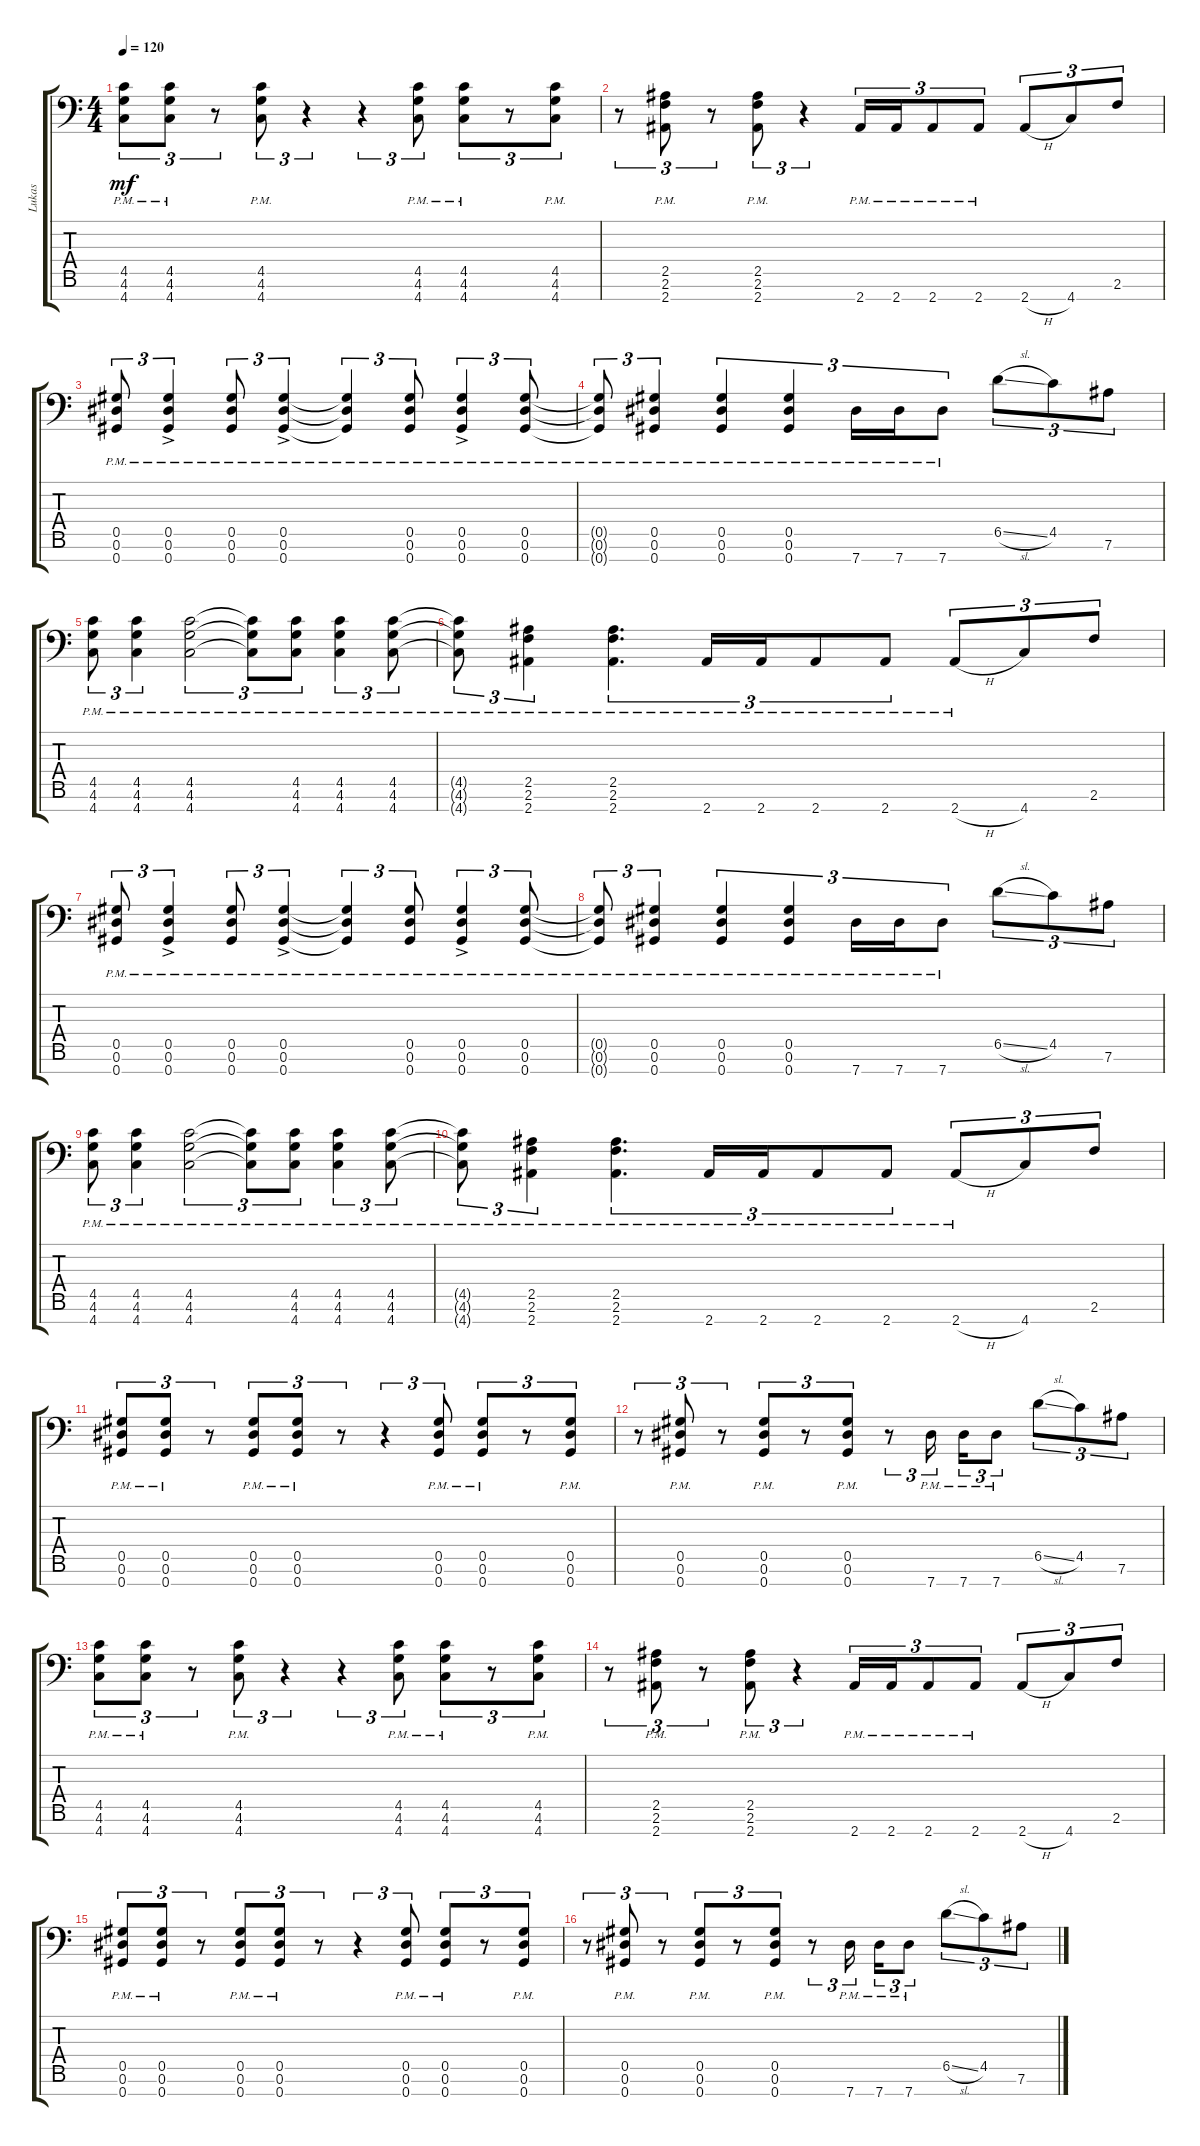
\track ("Lukas" "Lukas") {instrument distortionguitar}
\staff {score tabs}
\tuning (Eb4 Bb3 Gb3 Db3 Ab2 Eb2 Ab1) {hide}
\ts (4 4)
\tempo 120
\clef f4
\ks c
(4.5{pm} 4.6{pm} 4.7{pm}).8{tu (3 2) dy mf} (4.5{pm} 4.6{pm} 4.7{pm}).8{tu (3 2)} r.8{tu (3 2)} (4.5{pm} 4.6{pm} 4.7{pm}).8{tu (3 2)} r.4{tu (3 2)} r.4{tu (3 2)} (4.5{pm} 4.6{pm} 4.7{pm}).8{tu (3 2)} (4.5{pm} 4.6{pm} 4.7{pm}).8{tu (3 2)} r.8{tu (3 2)} (4.5{pm} 4.6{pm} 4.7{pm}).8{tu (3 2)} |
r.8{tu (3 2)} (2.5{pm} 2.6{pm} 2.7{pm}).8{tu (3 2)} r.8{tu (3 2)} (2.5{pm} 2.6{pm} 2.7{pm}).8{tu (3 2)} r.4{tu (3 2)} 2.7{pm}.16{tu (3 2)} 2.7{pm}.16{tu (3 2)} 2.7{pm}.8{tu (3 2)} 2.7{pm}.8{tu (3 2)} 2.7{h}.8{tu (3 2)} 4.7.8{tu (3 2)} 2.6.8{tu (3 2)} |
(0.5{pm} 0.6{pm} 0.7{pm}).8{tu (3 2)} (0.5{pm} 0.6{pm} 0.7{ac pm}).4{tu (3 2)} (0.5{pm} 0.6{pm} 0.7{pm}).8{tu (3 2)} (0.5{pm} 0.6{pm} 0.7{ac pm}).4{tu (3 2)} (0.5{pm t} 0.6{pm t} 0.7{pm t}).4{tu (3 2)} (0.5{pm} 0.6{pm} 0.7{pm}).8{tu (3 2)} (0.5{pm} 0.6{pm} 0.7{ac pm}).4{tu (3 2)} (0.5{pm} 0.6{pm} 0.7{pm}).8{tu (3 2)} |
(0.5{pm t} 0.6{pm t} 0.7{pm t}).8{tu (3 2)} (0.5{pm} 0.6{pm} 0.7{pm}).4{tu (3 2)} (0.5{pm} 0.6{pm} 0.7{pm}).4{tu (3 2)} (0.5{pm} 0.6{pm} 0.7{pm}).4{tu (3 2)} 7.7{pm}.16{tu (3 2)} 7.7{pm}.16{tu (3 2)} 7.7{pm}.8{tu (3 2)} 6.5{sl}.8{tu (3 2)} 4.5.8{tu (3 2)} 7.6.8{tu (3 2)} |
(4.5{pm} 4.6{pm} 4.7{pm}).8{tu (3 2)} (4.5{pm} 4.6{pm} 4.7{pm}).4{tu (3 2)} (4.5{pm} 4.6{pm} 4.7{pm}).2{tu (3 2)} (4.5{pm t} 4.6{pm t} 4.7{pm t}).8{tu (3 2)} (4.5{pm} 4.6{pm} 4.7{pm}).8{tu (3 2)} (4.5{pm} 4.6{pm} 4.7{pm}).4{tu (3 2)} (4.5{pm} 4.6{pm} 4.7{pm}).8{tu (3 2)} |
(4.5{pm t} 4.6{pm t} 4.7{pm t}).8{tu (3 2)} (2.5{pm} 2.6{pm} 2.7{pm}).4{tu (3 2)} (2.5{pm} 2.6{pm} 2.7{pm}).4{d tu (3 2)} 2.7{pm}.16{tu (3 2)} 2.7{pm}.16{tu (3 2)} 2.7{pm}.8{tu (3 2)} 2.7{pm}.8{tu (3 2)} 2.7{h pm}.8{tu (3 2)} 4.7.8{tu (3 2)} 2.6.8{tu (3 2)} |
(0.5{pm} 0.6{pm} 0.7{pm}).8{tu (3 2)} (0.5{pm} 0.6{pm} 0.7{ac pm}).4{tu (3 2)} (0.5{pm} 0.6{pm} 0.7{pm}).8{tu (3 2)} (0.5{pm} 0.6{pm} 0.7{ac pm}).4{tu (3 2)} (0.5{pm t} 0.6{pm t} 0.7{pm t}).4{tu (3 2)} (0.5{pm} 0.6{pm} 0.7{pm}).8{tu (3 2)} (0.5{pm} 0.6{pm} 0.7{ac pm}).4{tu (3 2)} (0.5{pm} 0.6{pm} 0.7{pm}).8{tu (3 2)} |
(0.5{pm t} 0.6{pm t} 0.7{pm t}).8{tu (3 2)} (0.5{pm} 0.6{pm} 0.7{pm}).4{tu (3 2)} (0.5{pm} 0.6{pm} 0.7{pm}).4{tu (3 2)} (0.5{pm} 0.6{pm} 0.7{pm}).4{tu (3 2)} 7.7{pm}.16{tu (3 2)} 7.7{pm}.16{tu (3 2)} 7.7{pm}.8{tu (3 2)} 6.5{sl}.8{tu (3 2)} 4.5.8{tu (3 2)} 7.6.8{tu (3 2)} |
(4.5{pm} 4.6{pm} 4.7{pm}).8{tu (3 2)} (4.5{pm} 4.6{pm} 4.7{pm}).4{tu (3 2)} (4.5{pm} 4.6{pm} 4.7{pm}).2{tu (3 2)} (4.5{pm t} 4.6{pm t} 4.7{pm t}).8{tu (3 2)} (4.5{pm} 4.6{pm} 4.7{pm}).8{tu (3 2)} (4.5{pm} 4.6{pm} 4.7{pm}).4{tu (3 2)} (4.5{pm} 4.6{pm} 4.7{pm}).8{tu (3 2)} |
(4.5{pm t} 4.6{pm t} 4.7{pm t}).8{tu (3 2)} (2.5{pm} 2.6{pm} 2.7{pm}).4{tu (3 2)} (2.5{pm} 2.6{pm} 2.7{pm}).4{d tu (3 2)} 2.7{pm}.16{tu (3 2)} 2.7{pm}.16{tu (3 2)} 2.7{pm}.8{tu (3 2)} 2.7{pm}.8{tu (3 2)} 2.7{h pm}.8{tu (3 2)} 4.7.8{tu (3 2)} 2.6.8{tu (3 2)} |
(0.5{pm} 0.6{pm} 0.7{pm}).8{tu (3 2)} (0.5{pm} 0.6{pm} 0.7{pm}).8{tu (3 2)} r.8{tu (3 2)} (0.5{pm} 0.6{pm} 0.7{pm}).8{tu (3 2)} (0.5{pm} 0.6{pm} 0.7{pm}).8{tu (3 2)} r.8{tu (3 2)} r.4{tu (3 2)} (0.5{pm} 0.6{pm} 0.7{pm}).8{tu (3 2)} (0.5{pm} 0.6{pm} 0.7{pm}).8{tu (3 2)} r.8{tu (3 2)} (0.5{pm} 0.6{pm} 0.7{pm}).8{tu (3 2)} |
r.8{tu (3 2)} (0.5{pm} 0.6{pm} 0.7{pm}).8{tu (3 2)} r.8{tu (3 2)} (0.5{pm} 0.6{pm} 0.7{pm}).8{tu (3 2)} r.8{tu (3 2)} (0.5{pm} 0.6{pm} 0.7{pm}).8{tu (3 2)} r.8{tu (3 2)} 7.7{pm}.16{tu (3 2)} 7.7{pm}.16{tu (3 2)} 7.7{pm}.8{tu (3 2)} 6.5{sl}.8{tu (3 2)} 4.5.8{tu (3 2)} 7.6.8{tu (3 2)} |
(4.5{pm} 4.6{pm} 4.7{pm}).8{tu (3 2)} (4.5{pm} 4.6{pm} 4.7{pm}).8{tu (3 2)} r.8{tu (3 2)} (4.5{pm} 4.6{pm} 4.7{pm}).8{tu (3 2)} r.4{tu (3 2)} r.4{tu (3 2)} (4.5{pm} 4.6{pm} 4.7{pm}).8{tu (3 2)} (4.5{pm} 4.6{pm} 4.7{pm}).8{tu (3 2)} r.8{tu (3 2)} (4.5{pm} 4.6{pm} 4.7{pm}).8{tu (3 2)} |
r.8{tu (3 2)} (2.5{pm} 2.6{pm} 2.7{pm}).8{tu (3 2)} r.8{tu (3 2)} (2.5{pm} 2.6{pm} 2.7{pm}).8{tu (3 2)} r.4{tu (3 2)} 2.7{pm}.16{tu (3 2)} 2.7{pm}.16{tu (3 2)} 2.7{pm}.8{tu (3 2)} 2.7{pm}.8{tu (3 2)} 2.7{h}.8{tu (3 2)} 4.7.8{tu (3 2)} 2.6.8{tu (3 2)} |
(0.5{pm} 0.6{pm} 0.7{pm}).8{tu (3 2)} (0.5{pm} 0.6{pm} 0.7{pm}).8{tu (3 2)} r.8{tu (3 2)} (0.5{pm} 0.6{pm} 0.7{pm}).8{tu (3 2)} (0.5{pm} 0.6{pm} 0.7{pm}).8{tu (3 2)} r.8{tu (3 2)} r.4{tu (3 2)} (0.5{pm} 0.6{pm} 0.7{pm}).8{tu (3 2)} (0.5{pm} 0.6{pm} 0.7{pm}).8{tu (3 2)} r.8{tu (3 2)} (0.5{pm} 0.6{pm} 0.7{pm}).8{tu (3 2)} |
r.8{tu (3 2)} (0.5{pm} 0.6{pm} 0.7{pm}).8{tu (3 2)} r.8{tu (3 2)} (0.5{pm} 0.6{pm} 0.7{pm}).8{tu (3 2)} r.8{tu (3 2)} (0.5{pm} 0.6{pm} 0.7{pm}).8{tu (3 2)} r.8{tu (3 2)} 7.7{pm}.16{tu (3 2)} 7.7{pm}.16{tu (3 2)} 7.7{pm}.8{tu (3 2)} 6.5{sl}.8{tu (3 2)} 4.5.8{tu (3 2)} 7.6.8{tu (3 2)}
